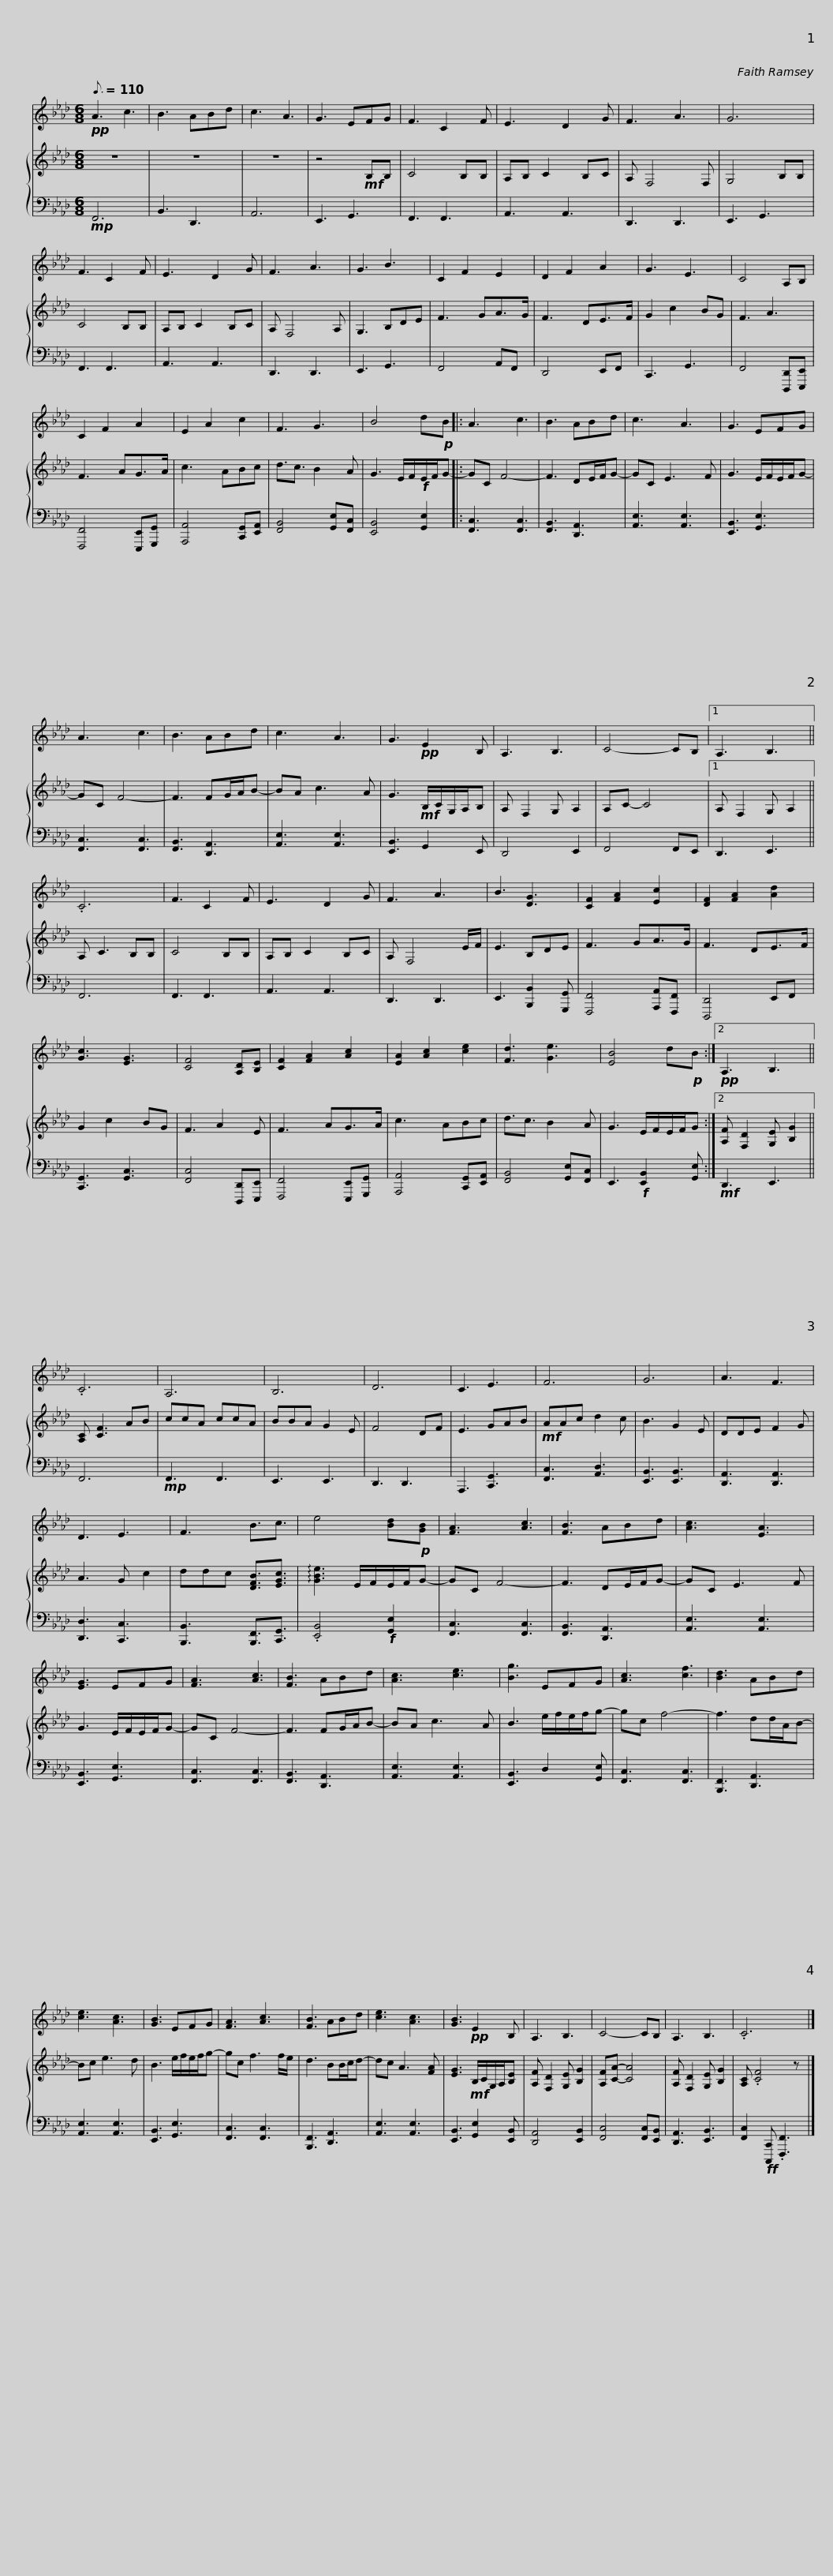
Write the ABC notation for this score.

X:1
%%score 1 { 2 | 3 }
L:1/8
Q:3/16=110
M:6/8
I:linebreak $
K:Ab
V:1 treble
V:2 treble
V:3 bass
V:1
!pp! A3 c3 | B3 ABd | c3 A3 | G3 EFG | F3 C2 F | %5
 E3 D2 G | F3 A3 |$ G6 | F3 C2 F | E3 D2 G | %10
 F3 A3 | G3 B3 | C2 F2 E2 | D2 F2 A2 |$ G3 E3 | %15
 C4 A,B, | C2 F2 A2 | E2 A2 c2 | F3 G3 | B4 d!p!B |: %20
 A3 c3 |$ B3 ABd | c3 A3 | G3 EFG | A3 c3 | %25
 B3 ABd | c3 A3 | G3!pp! E2 B, |$ A,3 B,3 | C4- CB, |1 %30
 A,3 B,3 || .C6 | F3 C2 F | E3 D2 G |$ F3 A3 | %35
 B3 [DG]3 | [CF]2 [FA]2 [Ec]2 | [DF]2 [FA]2 [Ad]2 | [Gc]3 [EG]3 | [CF]4 [A,D][B,E] | %40
 [CF]2 [FA]2 [Ac]2 |$ [EA]2 [Ac]2 [ce]2 | [Fd]3 [Ge]3 | [EB]4 d!p!B :|2!pp! A,3 B,3 || %45
 .C6 | A,6 |$ B,6 | D6 | C3 E3 | %50
 F6 | G6 | A3 F3 | D3 E3 | F3 B3/2c3/2 |$ %55
 e4 [Bd]!p![GB] | [FA]3 [Ac]3 | [FB]3 ABd | [Ac]3 [EA]3 | [EG]3 EFG | %60
 [FA]3 [Ac]3 | [FB]3 ABd |$ [Ac]3 [ce]3 | [Bg]3 EFG | [Ac]3 [cf]3 | %65
 [Bd]3 ABd | [ce]3 [Ac]3 | [GB]3 EFG | [FA]3 [Ac]3 |$ [FB]3 ABd | %70
 [ce]3 [Ac]3 | [GB]3!pp! E2 B, | A,3 B,3 | C4- CB, | A,3 B,3 |$ %75
 .C6 |] %76
V:2
 z6 | z6 | z6 | z4!mf! B,B, | C4 B,B, | %5
 A,B, C2 B,C | A, F,4 F, |$ G,4 B,B, | C4 B,B, | A,B, C2 B,C | %10
 A, F,4 A, | G,3 B,DE | F3 GA>G | F3 DE>F |$ G2 c2 BG | %15
 F3 A3 | F3 AG>A | c3 ABc | d3/2c3/2 B2 A | G3 E/F/!f!E/F/G- |: %20
 GC F4- |$ F3 DE/F/G- | GC E3 F | G3 E/F/E/F/G- | GC F4- | %25
 F3 FG/A/B- | BA c3 A | G3!mf! B,/C/G,/A,/B, |$ A, F,2 G, A,2 | A,C- C4 |1 %30
 A, F,2 G, A,2 || A, C3 B,B, | C4 B,B, | A,B, C2 B,C |$ A, F,4 E/F/ | %35
 E3 B,DE | F3 GA>G | F3 DE>F | G2 c2 BG | F3 A2 E | %40
 F3 AG>A |$ c3 ABc | d3/2c3/2 B2 A | G3 E/F/E/F/G :|2 [A,F] [F,D]2 [G,E] [B,G]2 || %45
 [A,C] [CF]3 AB | ccA ccA |$ BBA G2 E | F4 DF | E3 GAB | %50
!mf! AAc d2 c | B3 G2 E | DDE F2 G | A3 G c2 | ddc [DFB]3/2[EGc]3/2 |$ %55
 !arpeggio![GBe]3 E/F/E/F/G- | GC F4- | F3 DE/F/G- | GC E3 F | G3 E/F/E/F/G- | %60
 GC F4- | F3 FG/A/B- |$ BA c3 A | B3 e/f/e/f/g- | gc f4- | %65
 f3 dd/A/B- | Bc e3 d | B3 e/f/e/f/g- | gc f3 f/e/ |$ d3 BB/c/d- | %70
 dc A3 [FA] | [EG]3!mf! B,/C/G,/A,/[B,E] | [A,F] [F,D]2 [G,E] [B,G]2 | [A,F][CA]- [CA]4 | [A,F] [F,D]2 [G,E] [B,G]2 |$ %75
 [A,C] .[CF]4 z |] %76
V:3
!mp! F,,6 | B,,3 D,,3 | A,,6 | E,,3 G,,3 | F,,3 F,,3 | %5
 A,,3 A,,3 | D,,3 D,,3 |$ E,,3 G,,3 | F,,3 F,,3 | A,,3 A,,3 | %10
 D,,3 D,,3 | E,,3 G,,3 | F,,4 A,,F,, | D,,4 E,,F,, |$ C,,3 G,,3 | %15
 F,,4 [D,,,D,,][E,,,E,,] | [F,,,F,,]4 [E,,,E,,][G,,,G,,] | [A,,,A,,]4 [C,,G,,][E,,A,,] | [F,,B,,]4 [G,,E,][F,,C,] | [E,,B,,]4 [G,,E,]2 |: %20
 [F,,C,]3 [F,,C,]3 |$ [F,,B,,]3 [D,,A,,]3 | [A,,E,]3 [A,,E,]3 | [E,,B,,]3 [G,,E,]3 | [F,,C,]3 [F,,C,]3 | %25
 [F,,B,,]3 [D,,A,,]3 | [A,,E,]3 [A,,E,]3 | [E,,B,,]3 G,,2 E,, |$ D,,4 E,,2 | F,,4 F,,E,, |1 %30
 D,,3 E,,3 || F,,6 | F,,3 F,,3 | A,,3 A,,3 |$ D,,3 D,,3 | %35
 E,,3 [B,,,B,,]2 [G,,,G,,] | [F,,,F,,]4 [A,,,A,,][F,,,F,,] | [D,,,D,,]4 E,,F,, | [C,,G,,]3 [G,,C,]3 | [F,,C,]4 [D,,,D,,][E,,,E,,] | %40
 [F,,,F,,]4 [E,,,E,,][G,,,G,,] |$ [A,,,A,,]4 [C,,G,,][E,,A,,] | [F,,B,,]4 [G,,E,][F,,C,] | E,,3!f! [E,,B,,]2 [G,,E,] :|2!mf! D,,3 E,,3 || %45
 F,,6 |!mp! F,,3 F,,3 |$ E,,3 E,,3 | D,,3 D,,3 | A,,,3 [C,,G,,]3 | %50
 [F,,C,]3 [A,,D,]3 | [E,,B,,]3 [E,,B,,]3 | [D,,A,,]3 [D,,A,,]3 | [D,,D,]3 [C,,C,]3 | [B,,,B,,]3 [B,,,F,,]3/2[C,,G,,]3/2 |$ %55
 .[E,,B,,]4!f! [G,,E,]2 | [F,,C,]3 [F,,C,]3 | [F,,B,,]3 [D,,A,,]3 | [A,,E,]3 [A,,E,]3 | [E,,B,,]3 [G,,E,]3 | %60
 [F,,C,]3 [F,,C,]3 | [F,,B,,]3 [D,,A,,]3 |$ [A,,E,]3 [A,,E,]3 | [E,,B,,]3 D,2 [G,,E,] | [F,,C,]3 [F,,C,]3 | %65
 [B,,,F,,]3 [D,,A,,]3 | [A,,E,]3 [A,,E,]3 | [E,,B,,]3 [G,,E,]3 | [F,,C,]3 [F,,C,]3 |$ [B,,,F,,]3 [D,,A,,]3 | %70
 [A,,E,]3 [A,,E,]3 | [E,,B,,]3 [G,,E,]2 [E,,B,,] | [D,,A,,]4 [E,,B,,]2 | [F,,C,]4 [F,,C,][E,,B,,] | [D,,A,,]3 [E,,B,,]3 |$ %75
 [F,,C,]2!ff! [C,,,C,,] .[F,,,F,,]3 |] %76
